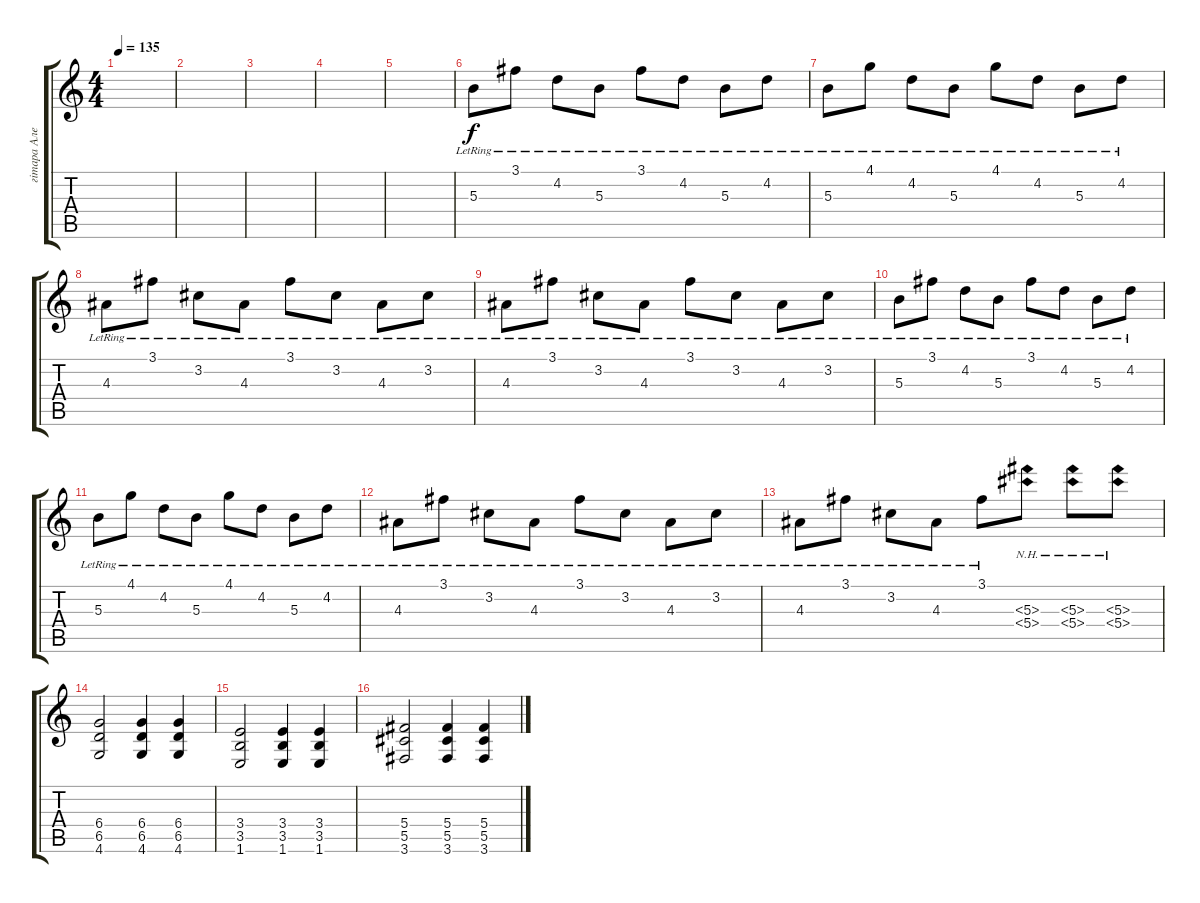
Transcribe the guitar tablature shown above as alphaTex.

\track ("гiтара Алесь" "гiтара Але") {instrument overdrivenguitar}
\staff {score tabs}
\tuning (Eb4 Bb3 Gb3 Db3 Ab2 Eb2) {hide}
\ts (4 4)
\tempo 135
\clef g2
\ks c
|
|
|
|
|
5.3{lr}.8{dy f instrument electricguitarmuted} 3.1{lr}.8 4.2{lr}.8 5.3{lr}.8 3.1{lr}.8 4.2{lr}.8 5.3{lr}.8 4.2{lr}.8 |
5.3{lr}.8 4.1{lr}.8 4.2{lr}.8 5.3{lr}.8 4.1{lr}.8 4.2{lr}.8 5.3{lr}.8 4.2{lr}.8 |
4.3{lr}.8 3.1{lr}.8 3.2{lr}.8 4.3{lr}.8 3.1{lr}.8 3.2{lr}.8 4.3{lr}.8 3.2{lr}.8 |
4.3{lr}.8 3.1{lr}.8 3.2{lr}.8 4.3{lr}.8 3.1{lr}.8 3.2{lr}.8 4.3{lr}.8 3.2{lr}.8 |
5.3{lr}.8 3.1{lr}.8 4.2{lr}.8 5.3{lr}.8 3.1{lr}.8 4.2{lr}.8 5.3{lr}.8 4.2{lr}.8 |
5.3{lr}.8 4.1{lr}.8 4.2{lr}.8 5.3{lr}.8 4.1{lr}.8 4.2{lr}.8 5.3{lr}.8 4.2{lr}.8 |
4.3{lr}.8 3.1{lr}.8 3.2{lr}.8 4.3{lr}.8 3.1{lr}.8 3.2{lr}.8 4.3{lr}.8 3.2{lr}.8 |
4.3{lr}.8 3.1{lr}.8 3.2{lr}.8 4.3{lr}.8 3.1{lr}.8 (5.3{nh} 5.4{nh}).8{instrument overdrivenguitar} (5.3{nh} 5.4{nh}).8 (5.3{nh} 5.4{nh}).8 |
(6.4 6.5 4.6).2 (6.4 6.5 4.6).4 (6.4 6.5 4.6).4 |
(3.4 3.5 1.6).2 (3.4 3.5 1.6).4 (3.4 3.5 1.6).4 |
(5.4 5.5 3.6).2 (5.4 5.5 3.6).4 (5.4 5.5 3.6).4
